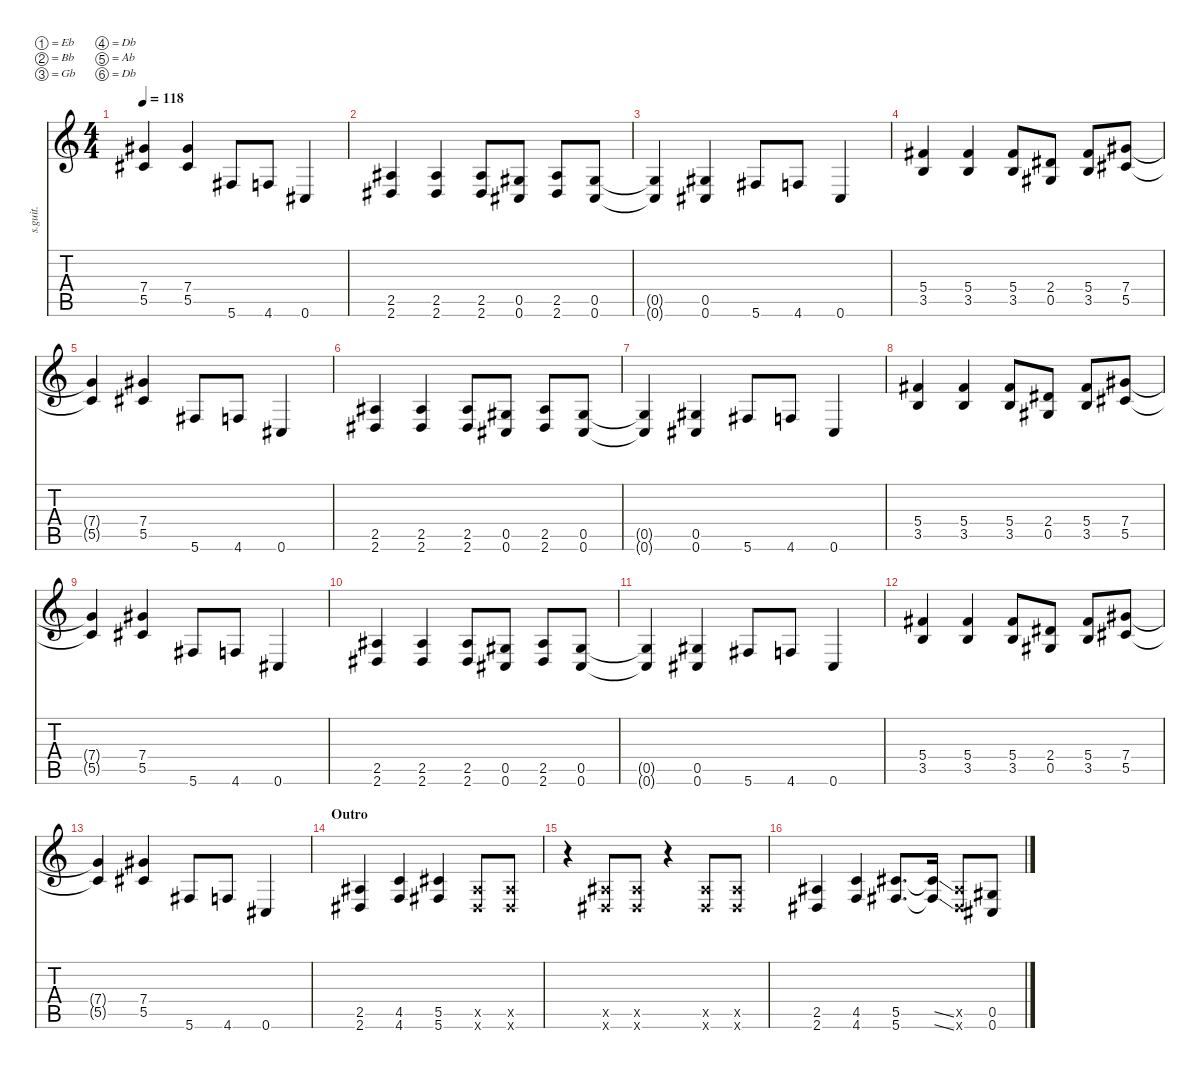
\defaultSystemsLayout 4
\hideDynamics
\bracketExtendMode nobrackets
\track ("Rhythm [Zacky Vengeance]" "s.guit.") {instrument distortionguitar}
\staff {score tabs}
\tuning (Eb4 Bb3 Gb3 Db3 Ab2 Db2)
\ts (4 4)
\tempo 118
\clef g2
\ks c
(7.4{t acc #} 5.5{t acc #}).4{lyrics (0 "") lyrics (1 "") lyrics (2 "") lyrics (3 "") lyrics (4 "") dy f} (7.4{acc #} 5.5{acc #}).4{lyrics (0 "") lyrics (1 "") lyrics (2 "") lyrics (3 "") lyrics (4 "")} 5.6{acc #}.8{lyrics (0 "") lyrics (1 "") lyrics (2 "") lyrics (3 "") lyrics (4 "")} 4.6.8{lyrics (0 "") lyrics (1 "") lyrics (2 "") lyrics (3 "") lyrics (4 "")} 0.6{acc #}.4{lyrics (0 "") lyrics (1 "") lyrics (2 "") lyrics (3 "") lyrics (4 "")} |
(2.5{acc #} 2.6{acc #}).4{lyrics (0 "") lyrics (1 "") lyrics (2 "") lyrics (3 "") lyrics (4 "")} (2.5{acc #} 2.6{acc #}).4{lyrics (0 "") lyrics (1 "") lyrics (2 "") lyrics (3 "") lyrics (4 "")} (2.5{acc #} 2.6{acc #}).8{lyrics (0 "") lyrics (1 "") lyrics (2 "") lyrics (3 "") lyrics (4 "")} (0.5{acc #} 0.6{acc #}).8{lyrics (0 "") lyrics (1 "") lyrics (2 "") lyrics (3 "") lyrics (4 "")} (2.5{acc #} 2.6{acc #}).8{lyrics (0 "") lyrics (1 "") lyrics (2 "") lyrics (3 "") lyrics (4 "")} (0.5{acc #} 0.6{acc #}).8{lyrics (0 "") lyrics (1 "") lyrics (2 "") lyrics (3 "") lyrics (4 "")} |
(0.5{t acc #} 0.6{t acc #}).4{lyrics (0 "") lyrics (1 "") lyrics (2 "") lyrics (3 "") lyrics (4 "")} (0.5{acc #} 0.6{acc #}).4{lyrics (0 "") lyrics (1 "") lyrics (2 "") lyrics (3 "") lyrics (4 "")} 5.6{acc #}.8{lyrics (0 "") lyrics (1 "") lyrics (2 "") lyrics (3 "") lyrics (4 "")} 4.6.8{lyrics (0 "") lyrics (1 "") lyrics (2 "") lyrics (3 "") lyrics (4 "")} 0.6{acc #}.4{lyrics (0 "") lyrics (1 "") lyrics (2 "") lyrics (3 "") lyrics (4 "")} |
(5.4{acc #} 3.5).4{lyrics (0 "") lyrics (1 "") lyrics (2 "") lyrics (3 "") lyrics (4 "")} (5.4{acc #} 3.5).4{lyrics (0 "") lyrics (1 "") lyrics (2 "") lyrics (3 "") lyrics (4 "")} (5.4{acc #} 3.5).8{lyrics (0 "") lyrics (1 "") lyrics (2 "") lyrics (3 "") lyrics (4 "")} (2.4{acc #} 0.5{acc #}).8{lyrics (0 "") lyrics (1 "") lyrics (2 "") lyrics (3 "") lyrics (4 "")} (5.4{acc #} 3.5).8{lyrics (0 "") lyrics (1 "") lyrics (2 "") lyrics (3 "") lyrics (4 "")} (7.4{acc #} 5.5{acc #}).8{lyrics (0 "") lyrics (1 "") lyrics (2 "") lyrics (3 "") lyrics (4 "")} |
(7.4{t acc #} 5.5{t acc #}).4{lyrics (0 "") lyrics (1 "") lyrics (2 "") lyrics (3 "") lyrics (4 "")} (7.4{acc #} 5.5{acc #}).4{lyrics (0 "") lyrics (1 "") lyrics (2 "") lyrics (3 "") lyrics (4 "")} 5.6{acc #}.8{lyrics (0 "") lyrics (1 "") lyrics (2 "") lyrics (3 "") lyrics (4 "")} 4.6.8{lyrics (0 "") lyrics (1 "") lyrics (2 "") lyrics (3 "") lyrics (4 "")} 0.6{acc #}.4{lyrics (0 "") lyrics (1 "") lyrics (2 "") lyrics (3 "") lyrics (4 "")} |
(2.5{acc #} 2.6{acc #}).4{lyrics (0 "") lyrics (1 "") lyrics (2 "") lyrics (3 "") lyrics (4 "")} (2.5{acc #} 2.6{acc #}).4{lyrics (0 "") lyrics (1 "") lyrics (2 "") lyrics (3 "") lyrics (4 "")} (2.5{acc #} 2.6{acc #}).8{lyrics (0 "") lyrics (1 "") lyrics (2 "") lyrics (3 "") lyrics (4 "")} (0.5{acc #} 0.6{acc #}).8{lyrics (0 "") lyrics (1 "") lyrics (2 "") lyrics (3 "") lyrics (4 "")} (2.5{acc #} 2.6{acc #}).8{lyrics (0 "") lyrics (1 "") lyrics (2 "") lyrics (3 "") lyrics (4 "")} (0.5{acc #} 0.6{acc #}).8{lyrics (0 "") lyrics (1 "") lyrics (2 "") lyrics (3 "") lyrics (4 "")} |
(0.5{t acc #} 0.6{t acc #}).4{lyrics (0 "") lyrics (1 "") lyrics (2 "") lyrics (3 "") lyrics (4 "")} (0.5{acc #} 0.6{acc #}).4{lyrics (0 "") lyrics (1 "") lyrics (2 "") lyrics (3 "") lyrics (4 "")} 5.6{acc #}.8{lyrics (0 "") lyrics (1 "") lyrics (2 "") lyrics (3 "") lyrics (4 "")} 4.6.8{lyrics (0 "") lyrics (1 "") lyrics (2 "") lyrics (3 "") lyrics (4 "")} 0.6{acc #}.4{lyrics (0 "") lyrics (1 "") lyrics (2 "") lyrics (3 "") lyrics (4 "")} |
(5.4{acc #} 3.5).4{lyrics (0 "") lyrics (1 "") lyrics (2 "") lyrics (3 "") lyrics (4 "")} (5.4{acc #} 3.5).4{lyrics (0 "") lyrics (1 "") lyrics (2 "") lyrics (3 "") lyrics (4 "")} (5.4{acc #} 3.5).8{lyrics (0 "") lyrics (1 "") lyrics (2 "") lyrics (3 "") lyrics (4 "")} (2.4{acc #} 0.5{acc #}).8{lyrics (0 "") lyrics (1 "") lyrics (2 "") lyrics (3 "") lyrics (4 "")} (5.4{acc #} 3.5).8{lyrics (0 "") lyrics (1 "") lyrics (2 "") lyrics (3 "") lyrics (4 "")} (7.4{acc #} 5.5{acc #}).8{lyrics (0 "") lyrics (1 "") lyrics (2 "") lyrics (3 "") lyrics (4 "")} |
(7.4{t acc #} 5.5{t acc #}).4{lyrics (0 "") lyrics (1 "") lyrics (2 "") lyrics (3 "") lyrics (4 "")} (7.4{acc #} 5.5{acc #}).4{lyrics (0 "") lyrics (1 "") lyrics (2 "") lyrics (3 "") lyrics (4 "")} 5.6{acc #}.8{lyrics (0 "") lyrics (1 "") lyrics (2 "") lyrics (3 "") lyrics (4 "")} 4.6.8{lyrics (0 "") lyrics (1 "") lyrics (2 "") lyrics (3 "") lyrics (4 "")} 0.6{acc #}.4{lyrics (0 "") lyrics (1 "") lyrics (2 "") lyrics (3 "") lyrics (4 "")} |
(2.5{acc #} 2.6{acc #}).4{lyrics (0 "") lyrics (1 "") lyrics (2 "") lyrics (3 "") lyrics (4 "")} (2.5{acc #} 2.6{acc #}).4{lyrics (0 "") lyrics (1 "") lyrics (2 "") lyrics (3 "") lyrics (4 "")} (2.5{acc #} 2.6{acc #}).8{lyrics (0 "") lyrics (1 "") lyrics (2 "") lyrics (3 "") lyrics (4 "")} (0.5{acc #} 0.6{acc #}).8{lyrics (0 "") lyrics (1 "") lyrics (2 "") lyrics (3 "") lyrics (4 "")} (2.5{acc #} 2.6{acc #}).8{lyrics (0 "") lyrics (1 "") lyrics (2 "") lyrics (3 "") lyrics (4 "")} (0.5{acc #} 0.6{acc #}).8{lyrics (0 "") lyrics (1 "") lyrics (2 "") lyrics (3 "") lyrics (4 "")} |
(0.5{t acc #} 0.6{t acc #}).4{lyrics (0 "") lyrics (1 "") lyrics (2 "") lyrics (3 "") lyrics (4 "")} (0.5{acc #} 0.6{acc #}).4{lyrics (0 "") lyrics (1 "") lyrics (2 "") lyrics (3 "") lyrics (4 "")} 5.6{acc #}.8{lyrics (0 "") lyrics (1 "") lyrics (2 "") lyrics (3 "") lyrics (4 "")} 4.6.8{lyrics (0 "") lyrics (1 "") lyrics (2 "") lyrics (3 "") lyrics (4 "")} 0.6{acc #}.4{lyrics (0 "") lyrics (1 "") lyrics (2 "") lyrics (3 "") lyrics (4 "")} |
(5.4{acc #} 3.5).4{lyrics (0 "") lyrics (1 "") lyrics (2 "") lyrics (3 "") lyrics (4 "")} (5.4{acc #} 3.5).4{lyrics (0 "") lyrics (1 "") lyrics (2 "") lyrics (3 "") lyrics (4 "")} (5.4{acc #} 3.5).8{lyrics (0 "") lyrics (1 "") lyrics (2 "") lyrics (3 "") lyrics (4 "")} (2.4{acc #} 0.5{acc #}).8{lyrics (0 "") lyrics (1 "") lyrics (2 "") lyrics (3 "") lyrics (4 "")} (5.4{acc #} 3.5).8{lyrics (0 "") lyrics (1 "") lyrics (2 "") lyrics (3 "") lyrics (4 "")} (7.4{acc #} 5.5{acc #}).8{lyrics (0 "") lyrics (1 "") lyrics (2 "") lyrics (3 "") lyrics (4 "")} |
(7.4{t acc #} 5.5{t acc #}).4{lyrics (0 "") lyrics (1 "") lyrics (2 "") lyrics (3 "") lyrics (4 "")} (7.4{acc #} 5.5{acc #}).4{lyrics (0 "") lyrics (1 "") lyrics (2 "") lyrics (3 "") lyrics (4 "")} 5.6{acc #}.8{lyrics (0 "") lyrics (1 "") lyrics (2 "") lyrics (3 "") lyrics (4 "")} 4.6.8{lyrics (0 "") lyrics (1 "") lyrics (2 "") lyrics (3 "") lyrics (4 "")} 0.6{acc #}.4{lyrics (0 "") lyrics (1 "") lyrics (2 "") lyrics (3 "") lyrics (4 "")} |
\section ("" "Outro")
(2.5{acc #} 2.6{acc #}).4{lyrics (0 "") lyrics (1 "") lyrics (2 "") lyrics (3 "") lyrics (4 "")} (4.5 4.6).4{lyrics (0 "") lyrics (1 "") lyrics (2 "") lyrics (3 "") lyrics (4 "")} (5.5{acc #} 5.6{acc #}).4{lyrics (0 "") lyrics (1 "") lyrics (2 "") lyrics (3 "") lyrics (4 "")} (2.5{x acc #} 2.6{x acc #}).8{lyrics (0 "") lyrics (1 "") lyrics (2 "") lyrics (3 "") lyrics (4 "")} (2.5{x acc #} 2.6{x acc #}).8{lyrics (0 "") lyrics (1 "") lyrics (2 "") lyrics (3 "") lyrics (4 "")} |
r.4 (2.5{x acc #} 2.6{x acc #}).8{lyrics (0 "") lyrics (1 "") lyrics (2 "") lyrics (3 "") lyrics (4 "")} (2.5{x acc #} 2.6{x acc #}).8{lyrics (0 "") lyrics (1 "") lyrics (2 "") lyrics (3 "") lyrics (4 "")} r.4 (2.5{x acc #} 2.6{x acc #}).8{lyrics (0 "") lyrics (1 "") lyrics (2 "") lyrics (3 "") lyrics (4 "")} (2.5{x acc #} 2.6{x acc #}).8{lyrics (0 "") lyrics (1 "") lyrics (2 "") lyrics (3 "") lyrics (4 "")} |
(2.5{acc #} 2.6{acc #}).4{lyrics (0 "") lyrics (1 "") lyrics (2 "") lyrics (3 "") lyrics (4 "")} (4.5 4.6).4{lyrics (0 "") lyrics (1 "") lyrics (2 "") lyrics (3 "") lyrics (4 "")} (5.5{acc #} 5.6{acc #}).8{d lyrics (0 "") lyrics (1 "") lyrics (2 "") lyrics (3 "") lyrics (4 "")} (5.5{ss t acc #} 5.6{ss t acc #}).16{lyrics (0 "") lyrics (1 "") lyrics (2 "") lyrics (3 "") lyrics (4 "")} (2.5{x acc #} 2.6{x acc #}).8{lyrics (0 "") lyrics (1 "") lyrics (2 "") lyrics (3 "") lyrics (4 "")} (0.5{acc #} 0.6{acc #}).8{lyrics (0 "") lyrics (1 "") lyrics (2 "") lyrics (3 "") lyrics (4 "")}
